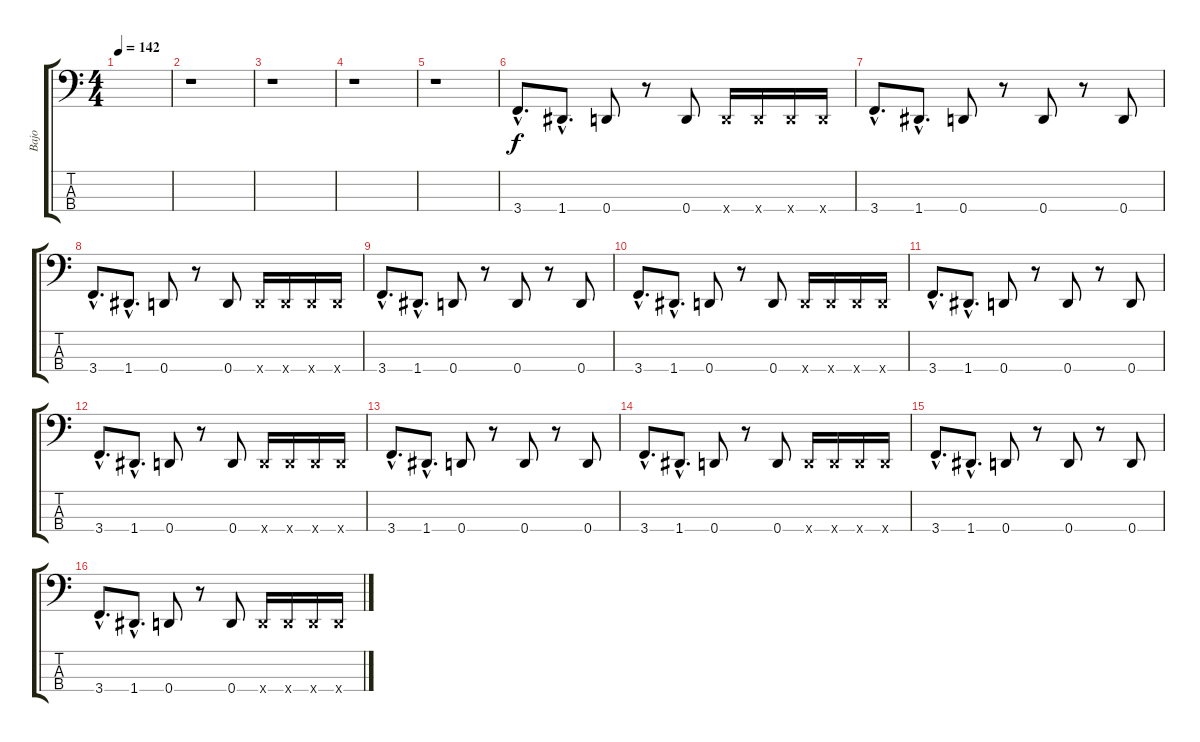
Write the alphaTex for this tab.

\track ("Bajo" "Bajo") {instrument electricbassfinger}
\staff {score tabs}
\tuning (G2 D2 A1 D1) {hide}
\ts (4 4)
\tempo 142
\clef f4
\ks c
|
r.1 |
r.1 |
r.1 |
r.1 |
3.4{hac}.8{d} 1.4{hac}.8{d} 0.4.8 r.8 0.4.8 0.4{x}.16 0.4{x}.16 0.4{x}.16 0.4{x}.16 |
3.4{hac}.8{d} 1.4{hac}.8{d} 0.4.8 r.8 0.4.8 r.8 0.4.8 |
3.4{hac}.8{d} 1.4{hac}.8{d} 0.4.8 r.8 0.4.8 0.4{x}.16 0.4{x}.16 0.4{x}.16 0.4{x}.16 |
3.4{hac}.8{d} 1.4{hac}.8{d} 0.4.8 r.8 0.4.8 r.8 0.4.8 |
3.4{hac}.8{d} 1.4{hac}.8{d} 0.4.8 r.8 0.4.8 0.4{x}.16 0.4{x}.16 0.4{x}.16 0.4{x}.16 |
3.4{hac}.8{d} 1.4{hac}.8{d} 0.4.8 r.8 0.4.8 r.8 0.4.8 |
3.4{hac}.8{d} 1.4{hac}.8{d} 0.4.8 r.8 0.4.8 0.4{x}.16 0.4{x}.16 0.4{x}.16 0.4{x}.16 |
3.4{hac}.8{d} 1.4{hac}.8{d} 0.4.8 r.8 0.4.8 r.8 0.4.8 |
3.4{hac}.8{d} 1.4{hac}.8{d} 0.4.8 r.8 0.4.8 0.4{x}.16 0.4{x}.16 0.4{x}.16 0.4{x}.16 |
3.4{hac}.8{d} 1.4{hac}.8{d} 0.4.8 r.8 0.4.8 r.8 0.4.8 |
3.4{hac}.8{d} 1.4{hac}.8{d} 0.4.8 r.8 0.4.8 0.4{x}.16 0.4{x}.16 0.4{x}.16 0.4{x}.16
